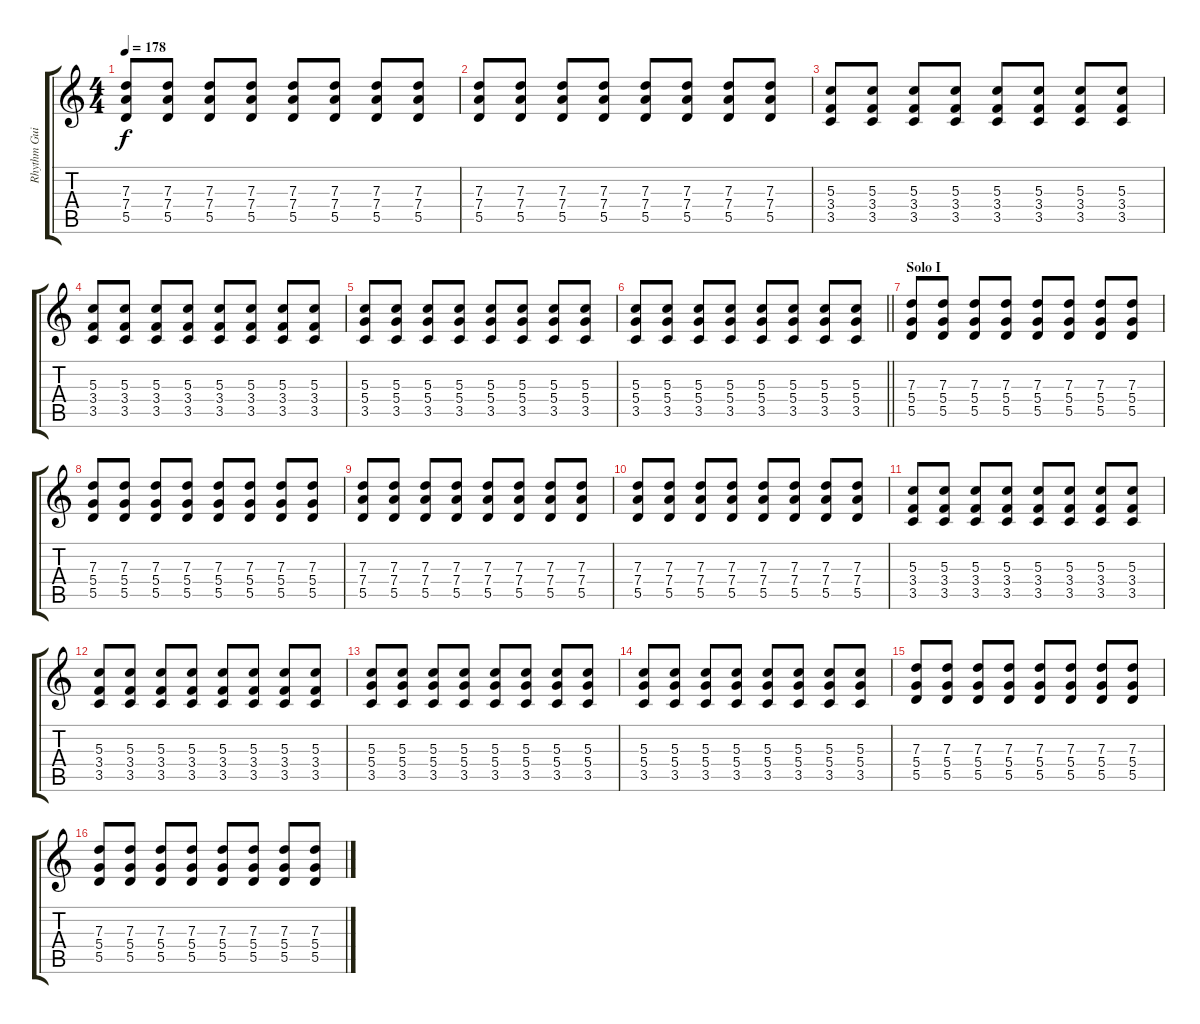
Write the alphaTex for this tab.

\track ("Rhythm Guitar" "Rhythm Gui") {instrument overdrivenguitar}
\staff {score tabs}
\tuning (E4 B3 G3 D3 A2 E2) {hide}
\ts (4 4)
\tempo 178
\clef g2
\ks c
(7.3 7.4 5.5).8{dy f} (7.3 7.4 5.5).8 (7.3 7.4 5.5).8 (7.3 7.4 5.5).8 (7.3 7.4 5.5).8 (7.3 7.4 5.5).8 (7.3 7.4 5.5).8 (7.3 7.4 5.5).8 |
(7.3 7.4 5.5).8 (7.3 7.4 5.5).8 (7.3 7.4 5.5).8 (7.3 7.4 5.5).8 (7.3 7.4 5.5).8 (7.3 7.4 5.5).8 (7.3 7.4 5.5).8 (7.3 7.4 5.5).8 |
(5.3 3.4 3.5).8 (5.3 3.4 3.5).8 (5.3 3.4 3.5).8 (5.3 3.4 3.5).8 (5.3 3.4 3.5).8 (5.3 3.4 3.5).8 (5.3 3.4 3.5).8 (5.3 3.4 3.5).8 |
(5.3 3.4 3.5).8 (5.3 3.4 3.5).8 (5.3 3.4 3.5).8 (5.3 3.4 3.5).8 (5.3 3.4 3.5).8 (5.3 3.4 3.5).8 (5.3 3.4 3.5).8 (5.3 3.4 3.5).8 |
(5.3 5.4 3.5).8 (5.3 5.4 3.5).8 (5.3 5.4 3.5).8 (5.3 5.4 3.5).8 (5.3 5.4 3.5).8 (5.3 5.4 3.5).8 (5.3 5.4 3.5).8 (5.3 5.4 3.5).8 |
\barLineRight lightlight
(5.3 5.4 3.5).8 (5.3 5.4 3.5).8 (5.3 5.4 3.5).8 (5.3 5.4 3.5).8 (5.3 5.4 3.5).8 (5.3 5.4 3.5).8 (5.3 5.4 3.5).8 (5.3 5.4 3.5).8 |
\section ("" "Solo I")
(7.3 5.4 5.5).8 (7.3 5.4 5.5).8 (7.3 5.4 5.5).8 (7.3 5.4 5.5).8 (7.3 5.4 5.5).8 (7.3 5.4 5.5).8 (7.3 5.4 5.5).8 (7.3 5.4 5.5).8 |
(7.3 5.4 5.5).8 (7.3 5.4 5.5).8 (7.3 5.4 5.5).8 (7.3 5.4 5.5).8 (7.3 5.4 5.5).8 (7.3 5.4 5.5).8 (7.3 5.4 5.5).8 (7.3 5.4 5.5).8 |
(7.3 7.4 5.5).8 (7.3 7.4 5.5).8 (7.3 7.4 5.5).8 (7.3 7.4 5.5).8 (7.3 7.4 5.5).8 (7.3 7.4 5.5).8 (7.3 7.4 5.5).8 (7.3 7.4 5.5).8 |
(7.3 7.4 5.5).8 (7.3 7.4 5.5).8 (7.3 7.4 5.5).8 (7.3 7.4 5.5).8 (7.3 7.4 5.5).8 (7.3 7.4 5.5).8 (7.3 7.4 5.5).8 (7.3 7.4 5.5).8 |
(5.3 3.4 3.5).8 (5.3 3.4 3.5).8 (5.3 3.4 3.5).8 (5.3 3.4 3.5).8 (5.3 3.4 3.5).8 (5.3 3.4 3.5).8 (5.3 3.4 3.5).8 (5.3 3.4 3.5).8 |
(5.3 3.4 3.5).8 (5.3 3.4 3.5).8 (5.3 3.4 3.5).8 (5.3 3.4 3.5).8 (5.3 3.4 3.5).8 (5.3 3.4 3.5).8 (5.3 3.4 3.5).8 (5.3 3.4 3.5).8 |
(5.3 5.4 3.5).8 (5.3 5.4 3.5).8 (5.3 5.4 3.5).8 (5.3 5.4 3.5).8 (5.3 5.4 3.5).8 (5.3 5.4 3.5).8 (5.3 5.4 3.5).8 (5.3 5.4 3.5).8 |
(5.3 5.4 3.5).8 (5.3 5.4 3.5).8 (5.3 5.4 3.5).8 (5.3 5.4 3.5).8 (5.3 5.4 3.5).8 (5.3 5.4 3.5).8 (5.3 5.4 3.5).8 (5.3 5.4 3.5).8 |
(7.3 5.4 5.5).8 (7.3 5.4 5.5).8 (7.3 5.4 5.5).8 (7.3 5.4 5.5).8 (7.3 5.4 5.5).8 (7.3 5.4 5.5).8 (7.3 5.4 5.5).8 (7.3 5.4 5.5).8 |
(7.3 5.4 5.5).8 (7.3 5.4 5.5).8 (7.3 5.4 5.5).8 (7.3 5.4 5.5).8 (7.3 5.4 5.5).8 (7.3 5.4 5.5).8 (7.3 5.4 5.5).8 (7.3 5.4 5.5).8
